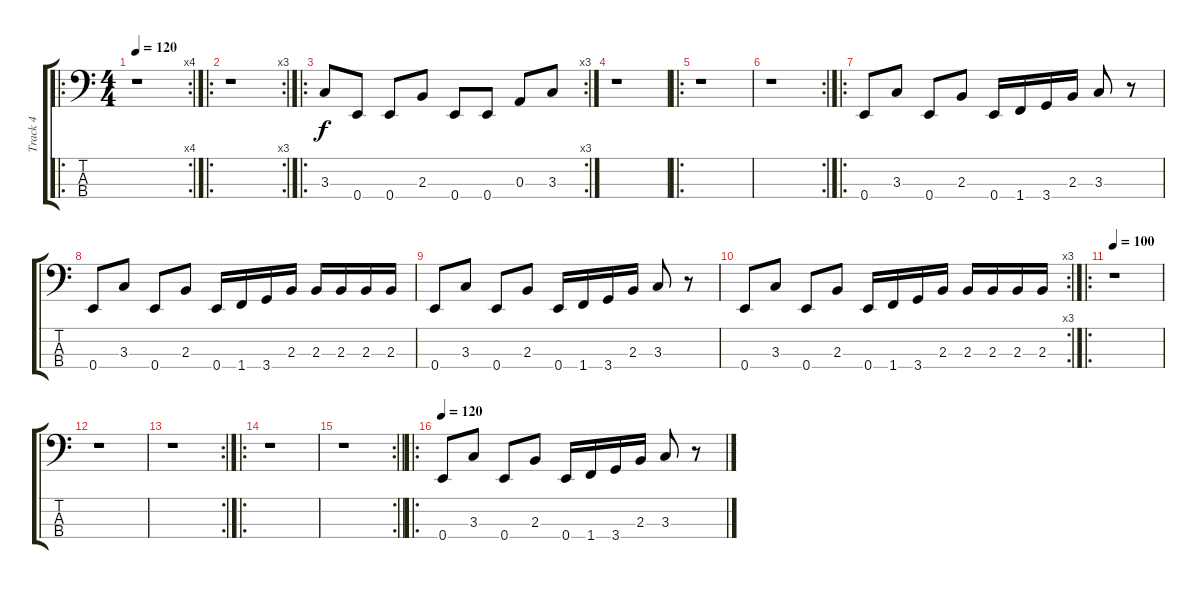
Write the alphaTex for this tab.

\track ("Track 4" "Track 4") {instrument slapbass1}
\staff {score tabs}
\tuning (G2 D2 A1 E1) {hide}
\ro
\rc 4
\ts (4 4)
\tempo 120
\clef f4
\ks c
r.1{dy f instrument slapbass1} |
\ro
\rc 3
r.1 |
\ro
\rc 3
3.3.8 0.4.8 0.4.8 2.3.8 0.4.8 0.4.8 0.3.8 3.3.8 |
r.1 |
\ro
r.1 |
\rc 2
r.1 |
\ro
0.4.8 3.3.8 0.4.8 2.3.8 0.4.16 1.4.16 3.4.16 2.3.16 3.3.8 r.8 |
0.4.8 3.3.8 0.4.8 2.3.8 0.4.16 1.4.16 3.4.16 2.3.16 2.3.16 2.3.16 2.3.16 2.3.16 |
0.4.8 3.3.8 0.4.8 2.3.8 0.4.16 1.4.16 3.4.16 2.3.16 3.3.8 r.8 |
\rc 3
0.4.8 3.3.8 0.4.8 2.3.8 0.4.16 1.4.16 3.4.16 2.3.16 2.3.16 2.3.16 2.3.16 2.3.16 |
\ro
\tempo 100
r.1 |
r.1 |
\rc 2
r.1 |
\ro
r.1 |
\rc 2
\barLineRight lightlight
r.1 |
\ro
\tempo 120
0.4.8 3.3.8 0.4.8 2.3.8 0.4.16 1.4.16 3.4.16 2.3.16 3.3.8 r.8
